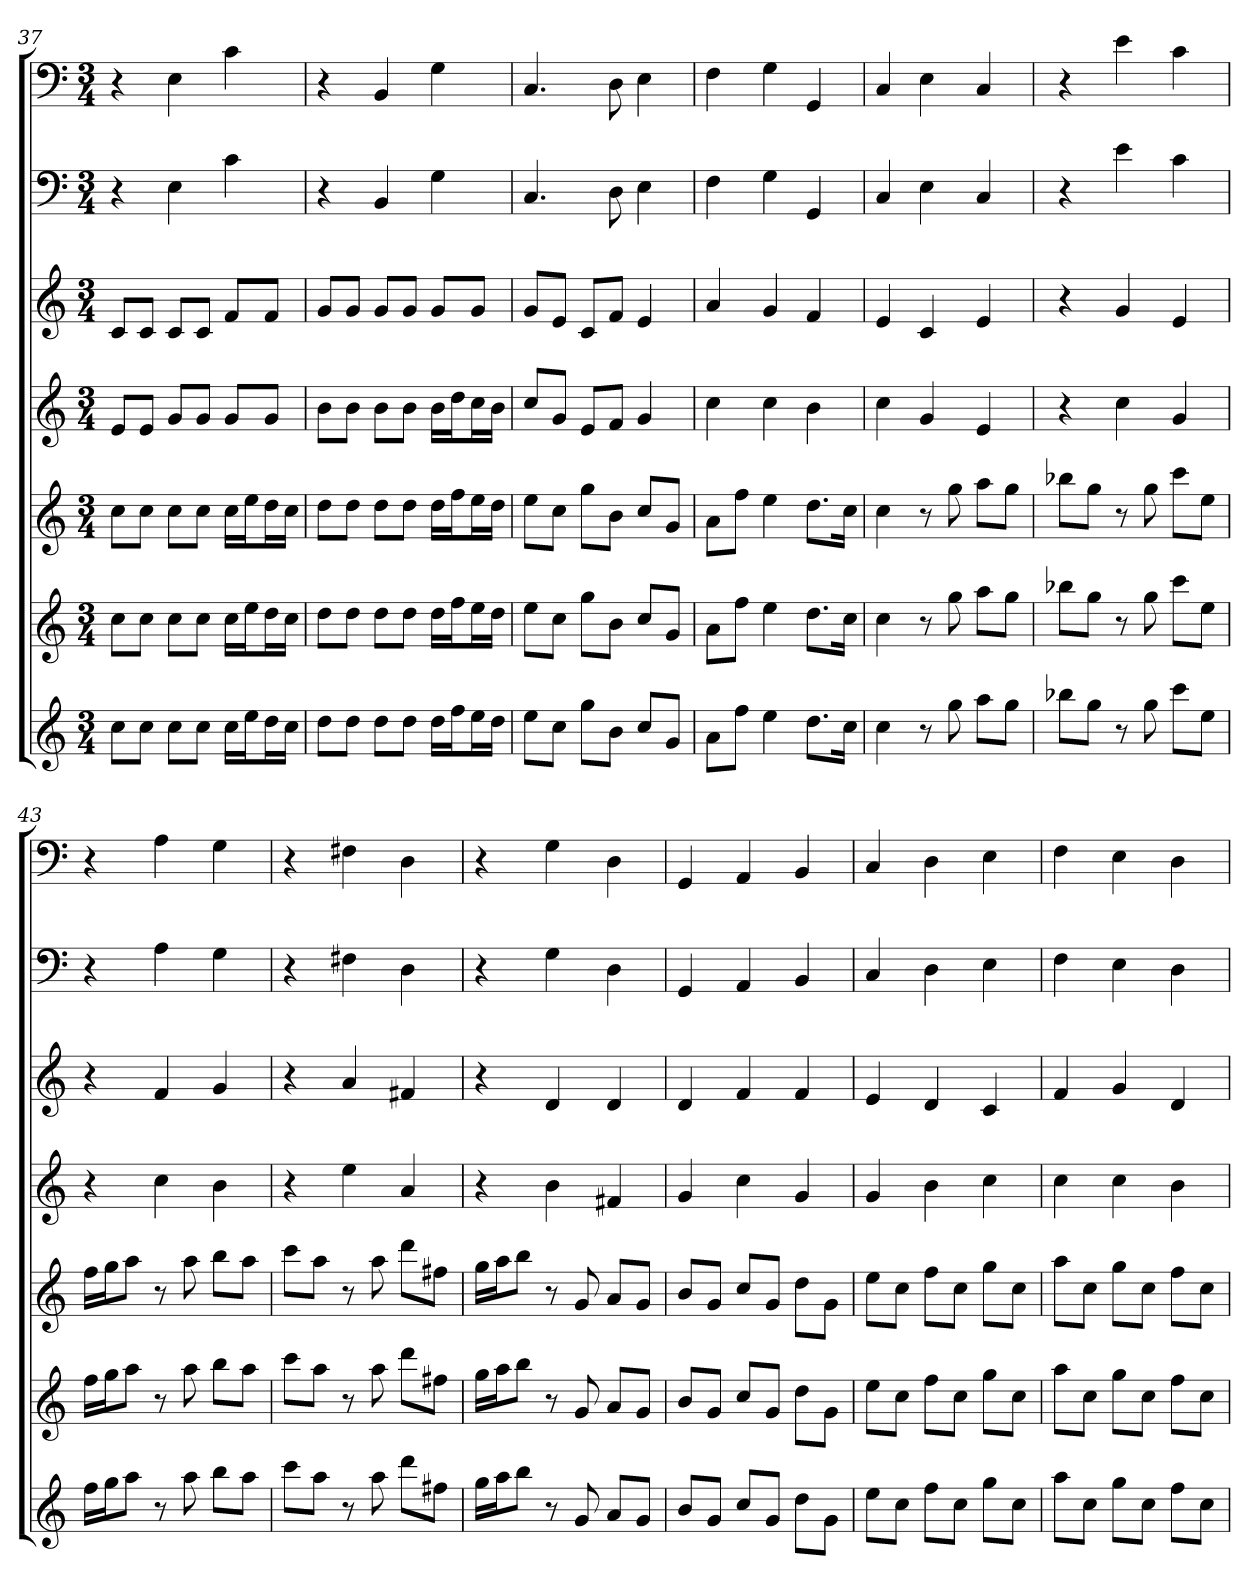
**kern	**kern	**kern	**kern	**kern	**kern	**kern
*part7	*part6	*part5	*part4	*part3	*part2	*part1
*staff7	*staff6	*staff5	*staff4	*staff3	*staff2	*staff1
*k[]	*k[]	*k[]	*k[]	*k[]	*k[]	*k[]
*a:	*a:	*a:	*a:	*a:	*a:	*a:
*M3/4	*M3/4	*M3/4	*M3/4	*M3/4	*M3/4	*M3/4
=37	=37	=37	=37	=37	=37	=37
8ccL	8ccL	8ccL	8eL	8cL	4r	4r
8ccJ	8ccJ	8ccJ	8eJ	8cJ	.	.
8ccL	8ccL	8ccL	8gL	8cL	4E	4E
8ccJ	8ccJ	8ccJ	8gJ	8cJ	.	.
16ccLL	16ccLL	16ccLL	8gL	8fL	4c	4c
16eeJ	16eeJ	16eeJ	.	.	.	.
16ddL	16ddL	16ddL	8gJ	8fJ	.	.
16ccJJ	16ccJJ	16ccJJ	.	.	.	.
=38	=38	=38	=38	=38	=38	=38
8ddL	8ddL	8ddL	8bL	8gL	4r	4r
8ddJ	8ddJ	8ddJ	8bJ	8gJ	.	.
8ddL	8ddL	8ddL	8bL	8gL	4BB	4BB
8ddJ	8ddJ	8ddJ	8bJ	8gJ	.	.
16ddLL	16ddLL	16ddLL	16bLL	8gL	4G	4G
16ffJ	16ffJ	16ffJ	16ddJ	.	.	.
16eeL	16eeL	16eeL	16ccL	8gJ	.	.
16ddJJ	16ddJJ	16ddJJ	16bJJ	.	.	.
=39	=39	=39	=39	=39	=39	=39
8eeL	8eeL	8eeL	8ccL	8gL	4.C	4.C
8ccJ	8ccJ	8ccJ	8gJ	8eJ	.	.
8ggL	8ggL	8ggL	8eL	8cL	.	.
8bJ	8bJ	8bJ	8fJ	8fJ	8D	8D
8ccL	8ccL	8ccL	4g	4e	4E	4E
8gJ	8gJ	8gJ	.	.	.	.
=40	=40	=40	=40	=40	=40	=40
8aL	8aL	8aL	4cc	4a	4F	4F
8ffJ	8ffJ	8ffJ	.	.	.	.
4ee	4ee	4ee	4cc	4g	4G	4G
8.ddL	8.ddL	8.ddL	4b	4f	4GG	4GG
16ccJk	16ccJk	16ccJk	.	.	.	.
=41	=41	=41	=41	=41	=41	=41
4cc	4cc	4cc	4cc	4e	4C	4C
8r	8r	8r	4g	4c	4E	4E
8gg	8gg	8gg	.	.	.	.
8aaL	8aaL	8aaL	4e	4e	4C	4C
8ggJ	8ggJ	8ggJ	.	.	.	.
=42	=42	=42	=42	=42	=42	=42
8bb-XL	8bb-XL	8bb-XL	4r	4r	4r	4r
8ggJ	8ggJ	8ggJ	.	.	.	.
8r	8r	8r	4cc	4g	4e	4e
8gg	8gg	8gg	.	.	.	.
8cccL	8cccL	8cccL	4g	4e	4c	4c
8eeJ	8eeJ	8eeJ	.	.	.	.
=43	=43	=43	=43	=43	=43	=43
16ffLL	16ffLL	16ffLL	4r	4r	4r	4r
16ggJ	16ggJ	16ggJ	.	.	.	.
8aaJ	8aaJ	8aaJ	.	.	.	.
8r	8r	8r	4cc	4f	4A	4A
8aa	8aa	8aa	.	.	.	.
8bbL	8bbL	8bbL	4b	4g	4G	4G
8aaJ	8aaJ	8aaJ	.	.	.	.
=44	=44	=44	=44	=44	=44	=44
8cccL	8cccL	8cccL	4r	4r	4r	4r
8aaJ	8aaJ	8aaJ	.	.	.	.
8r	8r	8r	4ee	4a	4F#X	4F#X
8aa	8aa	8aa	.	.	.	.
8dddL	8dddL	8dddL	4a	4f#X	4D	4D
8ff#XJ	8ff#XJ	8ff#XJ	.	.	.	.
=45	=45	=45	=45	=45	=45	=45
16ggLL	16ggLL	16ggLL	4r	4r	4r	4r
16aaJ	16aaJ	16aaJ	.	.	.	.
8bbJ	8bbJ	8bbJ	.	.	.	.
8r	8r	8r	4b	4d	4G	4G
8g	8g	8g	.	.	.	.
8aL	8aL	8aL	4f#X	4d	4D	4D
8gJ	8gJ	8gJ	.	.	.	.
=46	=46	=46	=46	=46	=46	=46
8bL	8bL	8bL	4g	4d	4GG	4GG
8gJ	8gJ	8gJ	.	.	.	.
8ccL	8ccL	8ccL	4cc	4f	4AA	4AA
8gJ	8gJ	8gJ	.	.	.	.
8ddL	8ddL	8ddL	4g	4f	4BB	4BB
8gJ	8gJ	8gJ	.	.	.	.
=47	=47	=47	=47	=47	=47	=47
8eeL	8eeL	8eeL	4g	4e	4C	4C
8ccJ	8ccJ	8ccJ	.	.	.	.
8ffL	8ffL	8ffL	4b	4d	4D	4D
8ccJ	8ccJ	8ccJ	.	.	.	.
8ggL	8ggL	8ggL	4cc	4c	4E	4E
8ccJ	8ccJ	8ccJ	.	.	.	.
=48	=48	=48	=48	=48	=48	=48
8aaL	8aaL	8aaL	4cc	4f	4F	4F
8ccJ	8ccJ	8ccJ	.	.	.	.
8ggL	8ggL	8ggL	4cc	4g	4E	4E
8ccJ	8ccJ	8ccJ	.	.	.	.
8ffL	8ffL	8ffL	4b	4d	4D	4D
8ccJ	8ccJ	8ccJ	.	.	.	.
=	=	=	=	=	=	=
*-	*-	*-	*-	*-	*-	*-
